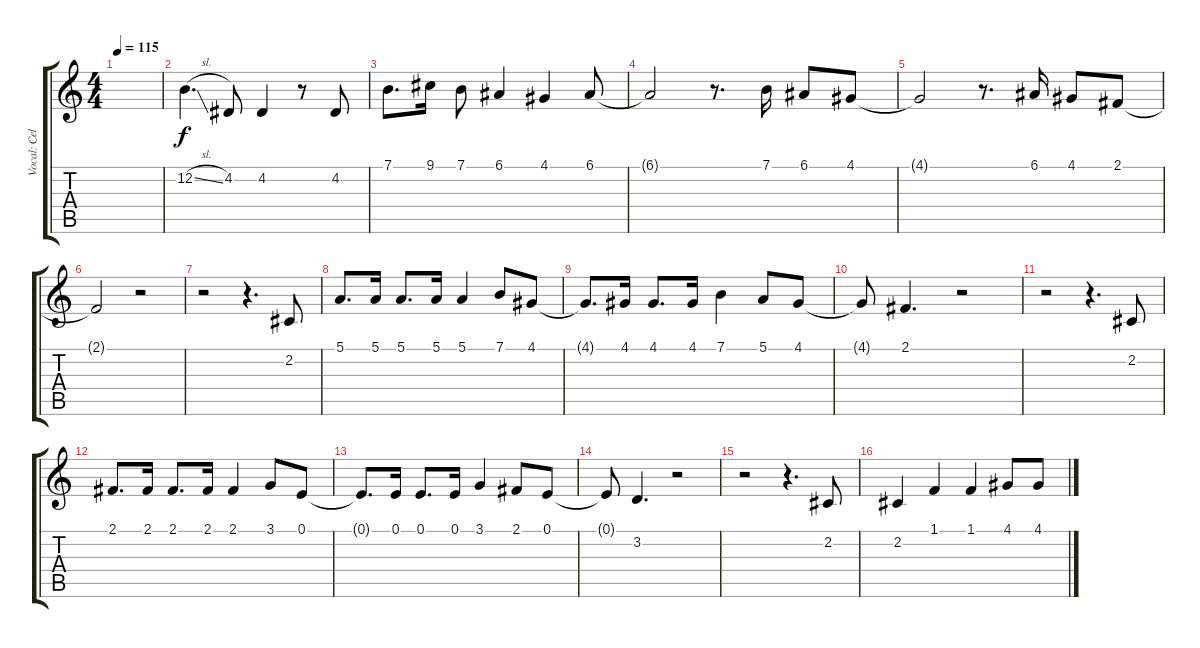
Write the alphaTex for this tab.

\track ("Vocal: Celentano" "Vocal: Cel") {instrument tuba}
\staff {score tabs}
\tuning (E4 B3 G3 D3 A2 E2) {hide}
\ts (4 4)
\tempo 115
\clef g2
\ks c
|
12.2{sl}.4{d} 4.2.8 4.2.4 r.8 4.2.8 |
7.1.8{d} 9.1.16 7.1.8 6.1.4 4.1.4 6.1.8 |
6.1{t}.2 r.8{d} 7.1.16 6.1.8 4.1.8 |
4.1{t}.2 r.8{d} 6.1.16 4.1.8 2.1.8 |
2.1{t}.2 r.2 |
r.2 r.4{d} 2.2.8 |
5.1.8{d} 5.1.16 5.1.8{d} 5.1.16 5.1.4 7.1.8 4.1.8 |
4.1{t}.8{d} 4.1.16 4.1.8{d} 4.1.16 7.1.4 5.1.8 4.1.8 |
4.1{t}.8 2.1.4{d} r.2 |
r.2 r.4{d} 2.2.8 |
2.1.8{d} 2.1.16 2.1.8{d} 2.1.16 2.1.4 3.1.8 0.1.8 |
0.1{t}.8{d} 0.1.16 0.1.8{d} 0.1.16 3.1.4 2.1.8 0.1.8 |
0.1{t}.8 3.2.4{d} r.2 |
r.2 r.4{d} 2.2.8 |
2.2.4 1.1.4 1.1.4 4.1.8 4.1.8
